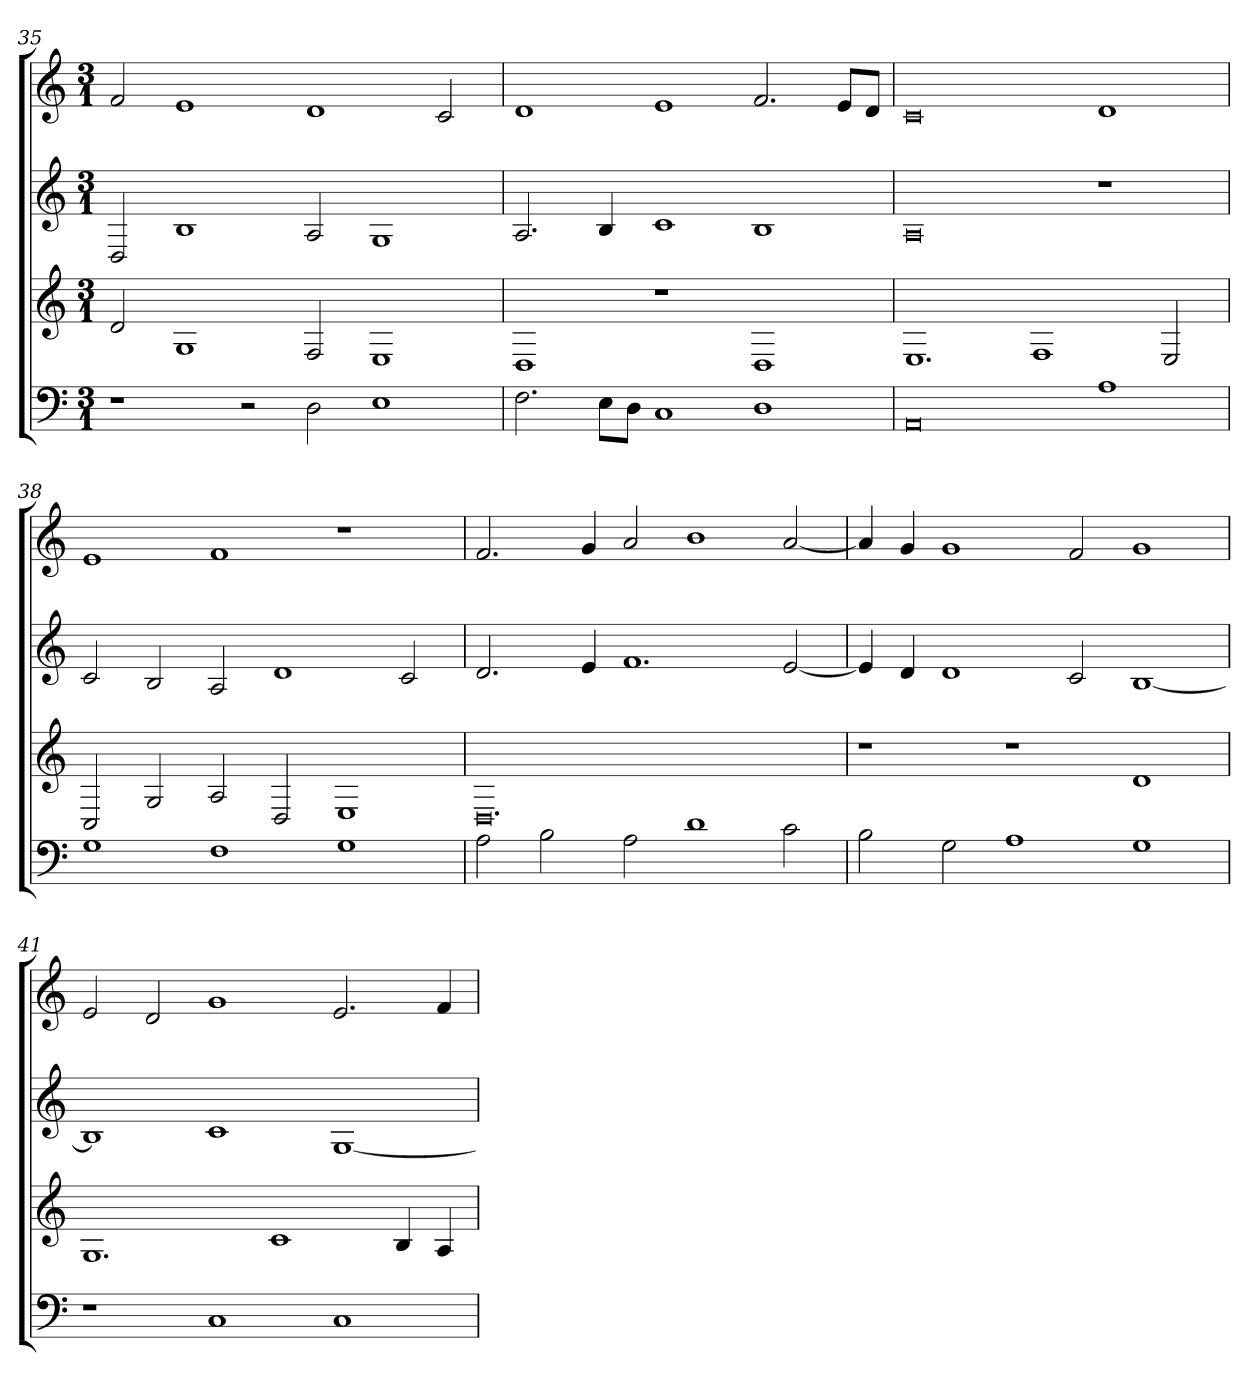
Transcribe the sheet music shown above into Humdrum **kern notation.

**kern	**kern	**kern	**kern
*part4	*part3	*part2	*part1
*staff4	*staff3	*staff2	*staff1
*clefF4	*clefG2	*clefG2	*clefG2
*M3/1	*M3/1	*M3/1	*M3/1
=35	=35	=35	=35
1r	2d	2D	2f
.	1G	1B	1e
2r	.	.	.
2D	2F	2A	1d
1E	1E	1G	.
.	.	.	2c
=36	=36	=36	=36
2.F	1D	2.A	1d
8EL	.	4B	.
8DJ	.	.	.
1C	1r	1c	1e
1D	1D	1B	2.f
.	.	.	8eL
.	.	.	8dJ
=37	=37	=37	=37
0AA	1.E	0A	0c
.	1F	.	.
1A	.	1r	1d
.	2E	.	.
=38	=38	=38	=38
1G	2C	2c	1e
.	2G	2B	.
1F	2A	2A	1f
.	2D	1d	.
1G	1E	.	1r
.	.	2c	.
=39	=39	=39	=39
2A	0.D	2.d	2.f
2B	.	.	.
.	.	4e	4g
2A	.	1.f	2a
1d	.	.	1b
2c	.	[2e	[2a
=40	=40	=40	=40
2B	1r	4e]	4a]
.	.	4d	4g
2G	.	1d	1g
1A	1r	.	.
.	.	2c	2f
1G	1d	[1B	1g
=41	=41	=41	=41
1r	1.G	1B]	2e
.	.	.	2d
1C	.	1c	1g
.	1c	.	.
1C	.	[1G	2.e
.	4B	.	.
.	4A	.	4f
=	=	=	=
*-	*-	*-	*-
